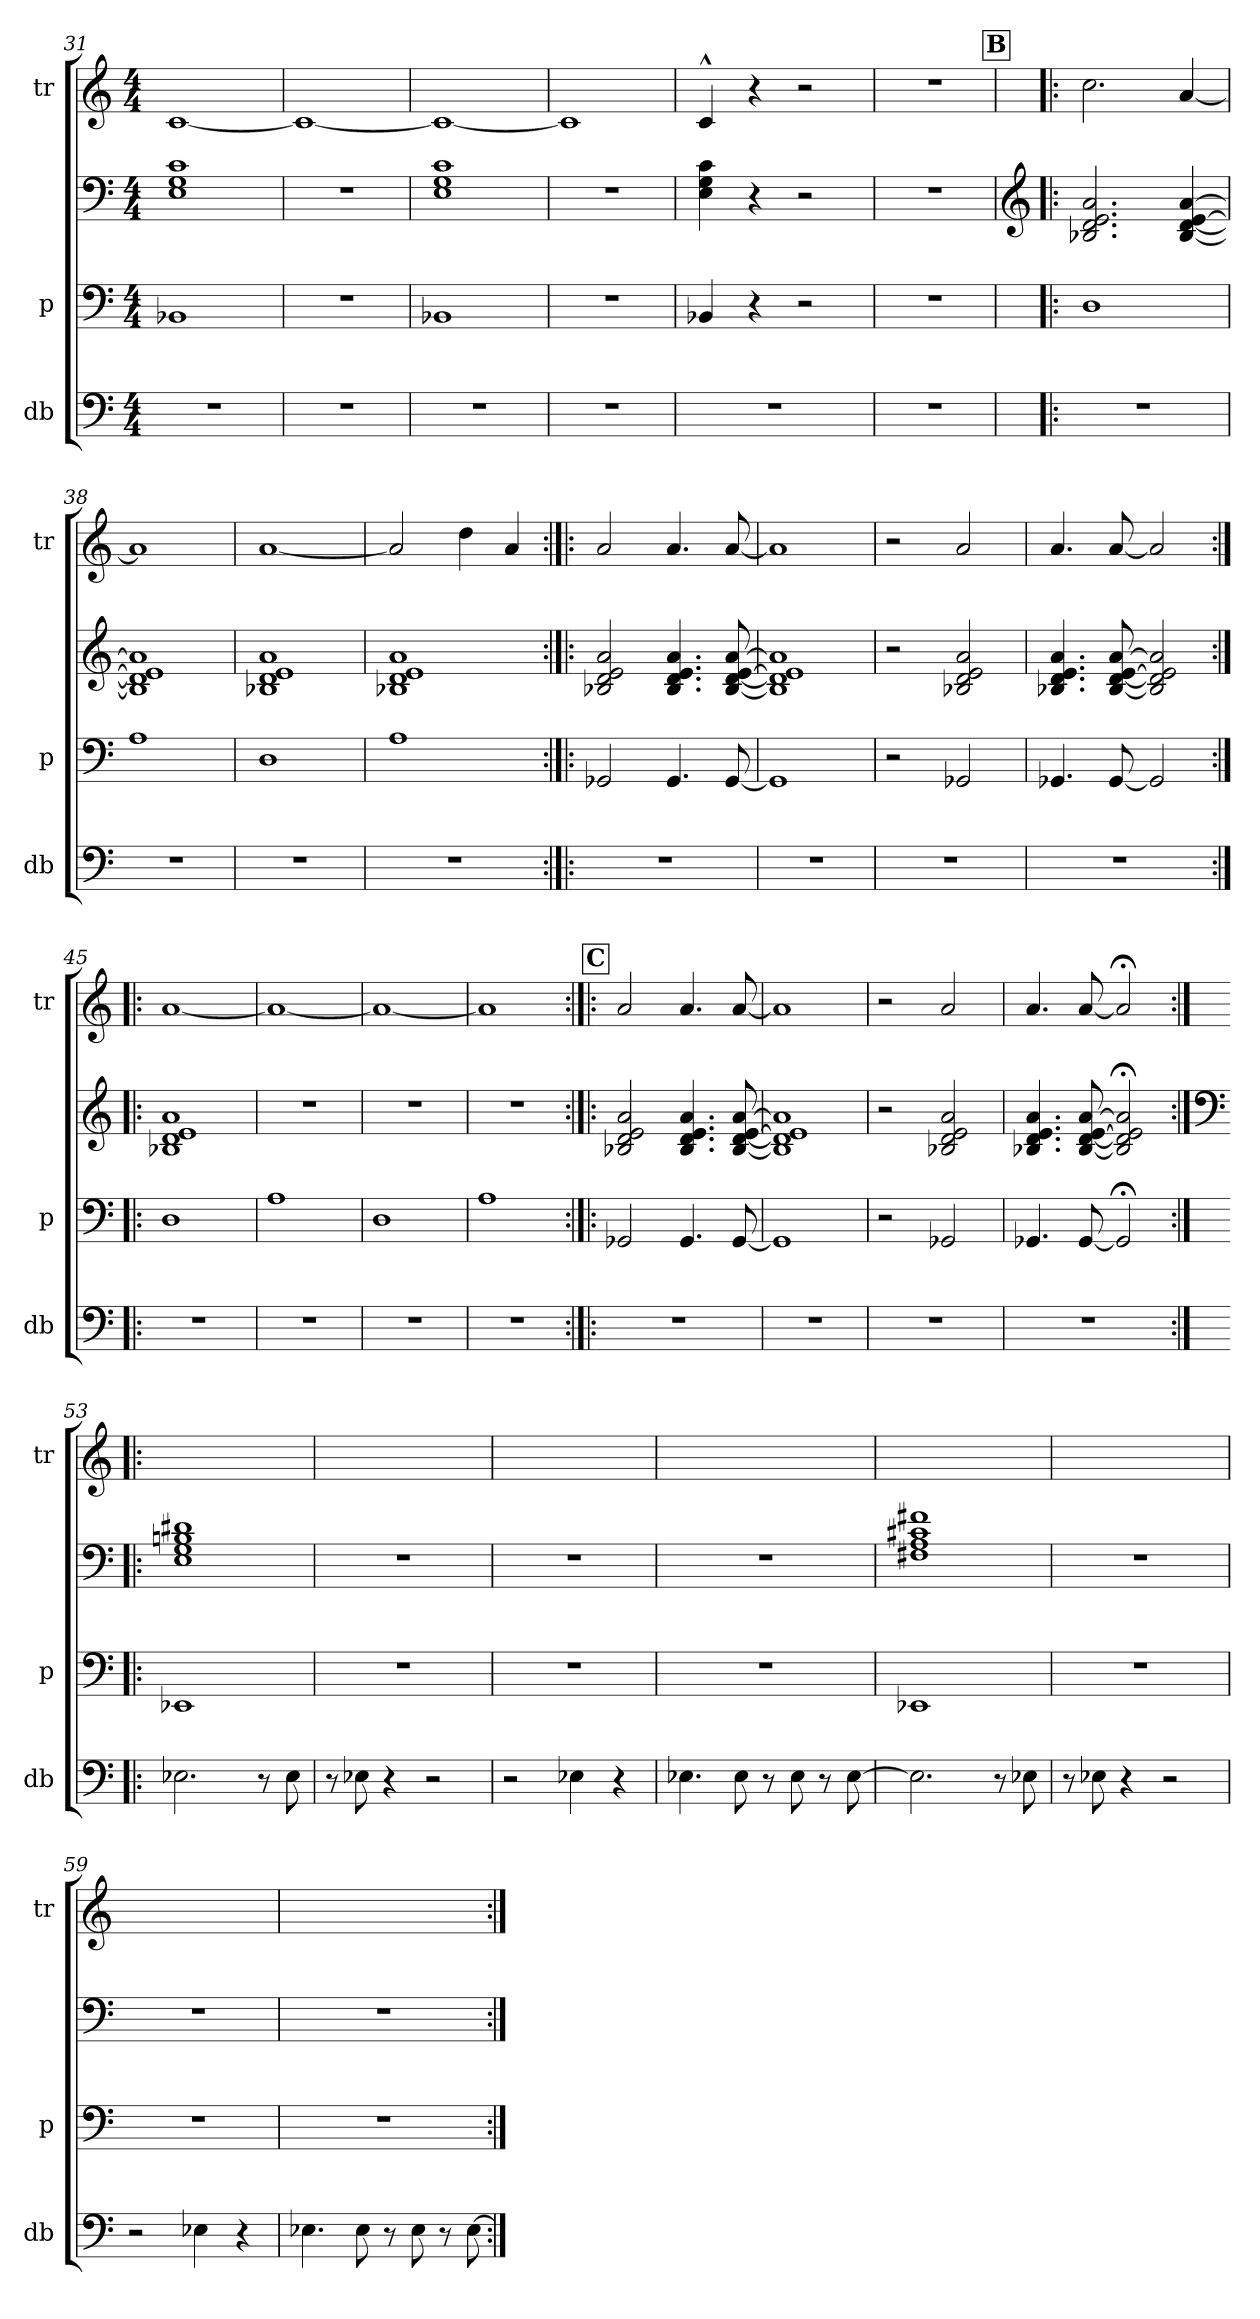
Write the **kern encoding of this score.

**kern	**kern	**kern	**kern
*part3	*part2	*part2	*part1
*staff4	*staff3	*staff2	*staff1
*I"db	*I"p	*	*I"tr
*I'db	*I'p	*	*I'tr
*clefF4	*clefF4	*clefF4	*clefG2
*ITrd7c12	*	*	*
*k[]	*k[]	*k[]	*k[]
*M4/4	*M4/4	*M4/4	*M4/4
=31	=31	=31	=31
1r	1BB-Xi	1Ei 1Gi 1ci	[<1ci
=32	=32	=32	=32
1r	1r	1r	1ci_<
=33	=33	=33	=33
1r	1BB-Xi	1Ei 1Gi 1ci	1ci_<
=34	=34	=34	=34
1r	1r	1r	1ci]
=35	=35	=35	=35
1r	4BB-Xi/	4Ei\ 4Gi 4ci	4c^^i/
.	4r	4r	4r
.	2r	2r	2r
=36	=36	=36	=36
1r	1r	1r	1r
!!LO:LB:g=z
!!LO:REH:place=s1:color=#000000:enc=box:fs=19.0674:t=B
=37!|:	=37!|:	=37!|:	=37!|:
*	*	*clefG2	*
1r	1Di	2.B-Xi/ 2.di 2.ei 2.ai	2.cci\
.	.	[<4B-i/ [<4di [>4ei [>4ai	[<4ai/
=38	=38	=38	=38
1r	1Ai	1B-i] 1di] 1ei] 1ai]	1ai]
=39	=39	=39	=39
1r	1Di	1B-Xi 1di 1ei 1ai	[<1ai
=40	=40	=40	=40
1r	1Ai	1B-Xi 1di 1ei 1ai	2ai/]
.	.	.	4ddi\
.	.	.	4ai/
!!LO:LB:g=z
=41:|!|:	=41:|!|:	=41:|!|:	=41:|!|:
1r	2GG-Xi/	2B-Xi/ 2di 2ei 2ai	2ai/
.	4.GG-i/	4.B-i/ 4.di 4.ei 4.ai	4.ai/
.	[<8GG-i/	[<8B-i/ [<8di [>8ei [>8ai	[<8ai/
=42	=42	=42	=42
1r	1GG-i]	1B-i] 1di] 1ei] 1ai]	1ai]
=43	=43	=43	=43
1r	2r	2r	2r
.	2GG-Xi/	2B-Xi/ 2di 2ei 2ai	2ai/
=44	=44	=44	=44
1r	4.GG-Xi/	4.B-Xi/ 4.di 4.ei 4.ai	4.ai/
.	[<8GG-i/	[<8B-i/ [<8di [>8ei [>8ai	[<8ai/
.	2GG-i/]	2B-i/] 2di] 2ei] 2ai]	2ai/]
!!LO:LB:g=z
=45:|!|:	=45:|!|:	=45:|!|:	=45:|!|:
1r	1Di	1B-Xi 1di 1ei 1ai	[<1ai
=46	=46	=46	=46
1r	1Ai	1r	1ai_<
=47	=47	=47	=47
1r	1Di	1r	1ai_<
=48	=48	=48	=48
1r	1Ai	1r	1ai]
!!LO:PB:g=z
!!LO:REH:place=s1:color=#000000:enc=box:fs=19.0674:t=C
=49:|!|:	=49:|!|:	=49:|!|:	=49:|!|:
1r	2GG-Xi/	2B-Xi/ 2di 2ei 2ai	2ai/
.	4.GG-i/	4.B-i/ 4.di 4.ei 4.ai	4.ai/
.	[<8GG-i/	[<8B-i/ [<8di [>8ei [>8ai	[<8ai/
=50	=50	=50	=50
1r	1GG-i]	1B-i] 1di] 1ei] 1ai]	1ai]
=51	=51	=51	=51
1r	2r	2r	2r
.	2GG-Xi/	2B-Xi/ 2di 2ei 2ai	2ai/
=52	=52	=52	=52
1r	4.GG-Xi/	4.B-Xi/ 4.di 4.ei 4.ai	4.ai/
.	[<8GG-i/	[<8B-i/ [<8di [>8ei [>8ai	[<8ai/
.	2GG-;i/]	2B-i/]; 2di]; 2ei]; 2ai];	2a;i/]
!!LO:LB:g=z
=53:|!|:	=53:|!|:	=53:|!|:	=53:|!|:
*	*	*clefF4	*
2.EE-Xi\	1EE-Xi	1Ei 1Gi 1Bni 1d#Xi	1ryy
8r	.	.	.
8EE-i\	.	.	.
=54	=54	=54	=54
8r	1r	1r	1ryy
8EE-Xi\	.	.	.
4r	.	.	.
2r	.	.	.
=55	=55	=55	=55
2r	1r	1r	1ryy
4EE-Xi\	.	.	.
4r	.	.	.
=56	=56	=56	=56
4.EE-Xi\	1r	1r	1ryy
8EE-i\	.	.	.
8r	.	.	.
8EE-i\	.	.	.
8r	.	.	.
[>8EE-i\	.	.	.
!!LO:LB:g=z
=57	=57	=57	=57
2.EE-i\]	1EE-Xi	1F#Xi 1Ai 1c#Xi 1f#Xi	1ryy
8r	.	.	.
8EE-Xi\	.	.	.
=58	=58	=58	=58
8r	1r	1r	1ryy
8EE-Xi\	.	.	.
4r	.	.	.
2r	.	.	.
=59	=59	=59	=59
2r	1r	1r	1ryy
4EE-Xi\	.	.	.
4r	.	.	.
=60	=60	=60	=60
4.EE-Xi\	1r	1r	1ryy
8EE-i\	.	.	.
8r	.	.	.
8EE-i\	.	.	.
8r	.	.	.
[>8EE-i\	.	.	.
=:|!	=:|!	=:|!	=:|!
*-	*-	*-	*-
